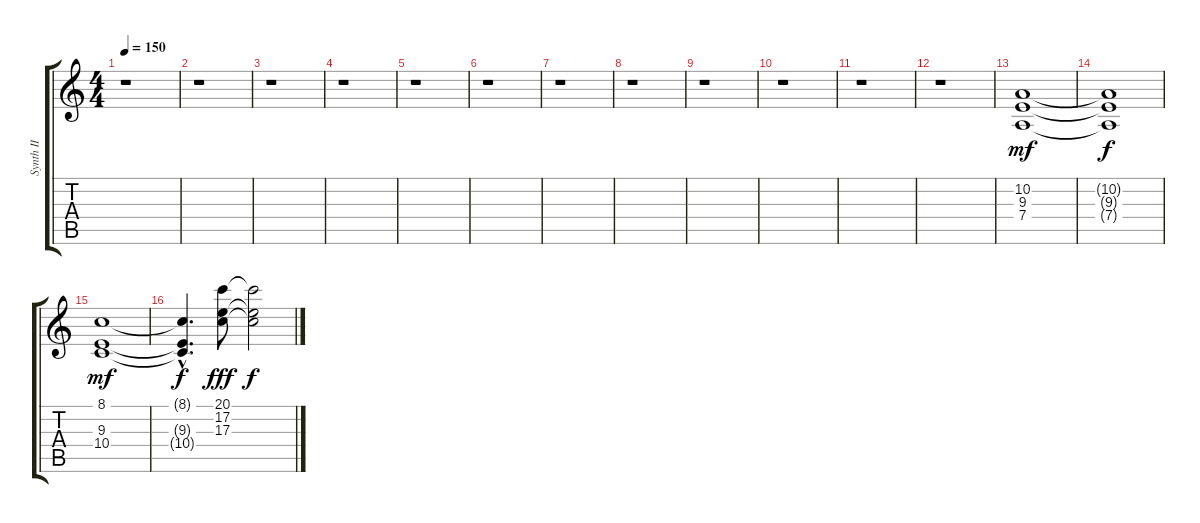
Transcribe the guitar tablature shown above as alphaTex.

\track ("Synth II" "Synth II") {instrument pad2warm}
\staff {score tabs}
\tuning (E4 B3 G3 D3 A2 E2) {hide}
\ts (4 4)
\tempo 150
\clef g2
\ks c
r.1{dy f} |
r.1 |
r.1 |
r.1 |
r.1 |
r.1 |
r.1 |
r.1 |
r.1 |
r.1 |
r.1 |
r.1 |
(10.2 9.3 7.4).1{dy mf} |
(10.2{t} 9.3{t} 7.4{t}).1{dy f} |
(8.1 9.3 10.4).1{dy mf} |
(8.1{hac t} 9.3{t} 10.4{t}).4{d dy f} (20.1 17.2 17.3).8{dy fff} (20.1{t} 17.2{t} 17.3{t}).2{dy f}
